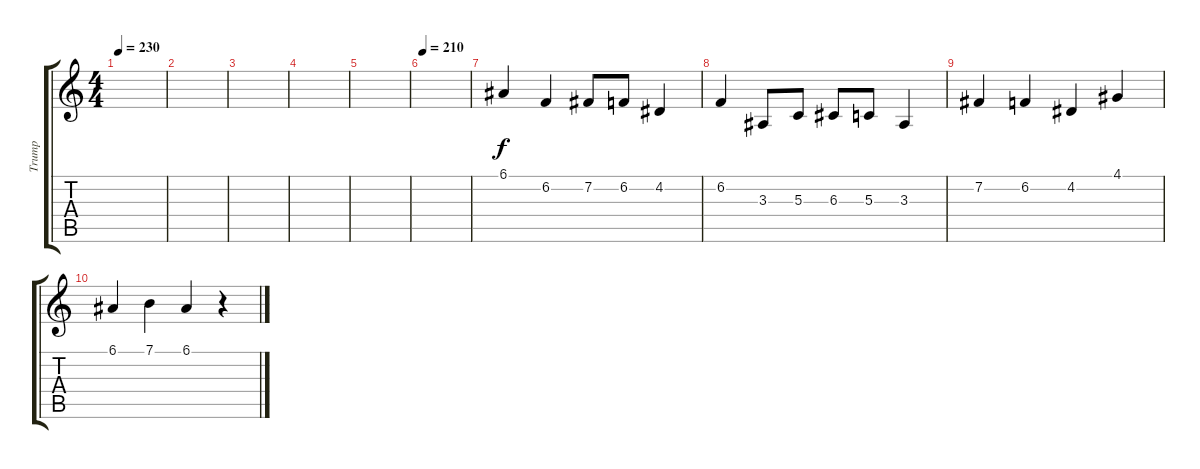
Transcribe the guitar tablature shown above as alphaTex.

\track ("Trump" "Trump") {instrument trumpet}
\staff {score tabs}
\tuning (E4 B3 G3 D3 A2 E2) {hide}
\ts (4 4)
\tempo 230
\clef g2
\ks c
|
|
|
|
|
\tempo 210
|
6.1.4 6.2.4 7.2.8 6.2.8 4.2.4 |
6.2.4 3.3.8 5.3.8 6.3.8 5.3.8 3.3.4 |
7.2.4 6.2.4 4.2.4 4.1.4 |
6.1.4 7.1.4 6.1.4 r.4
